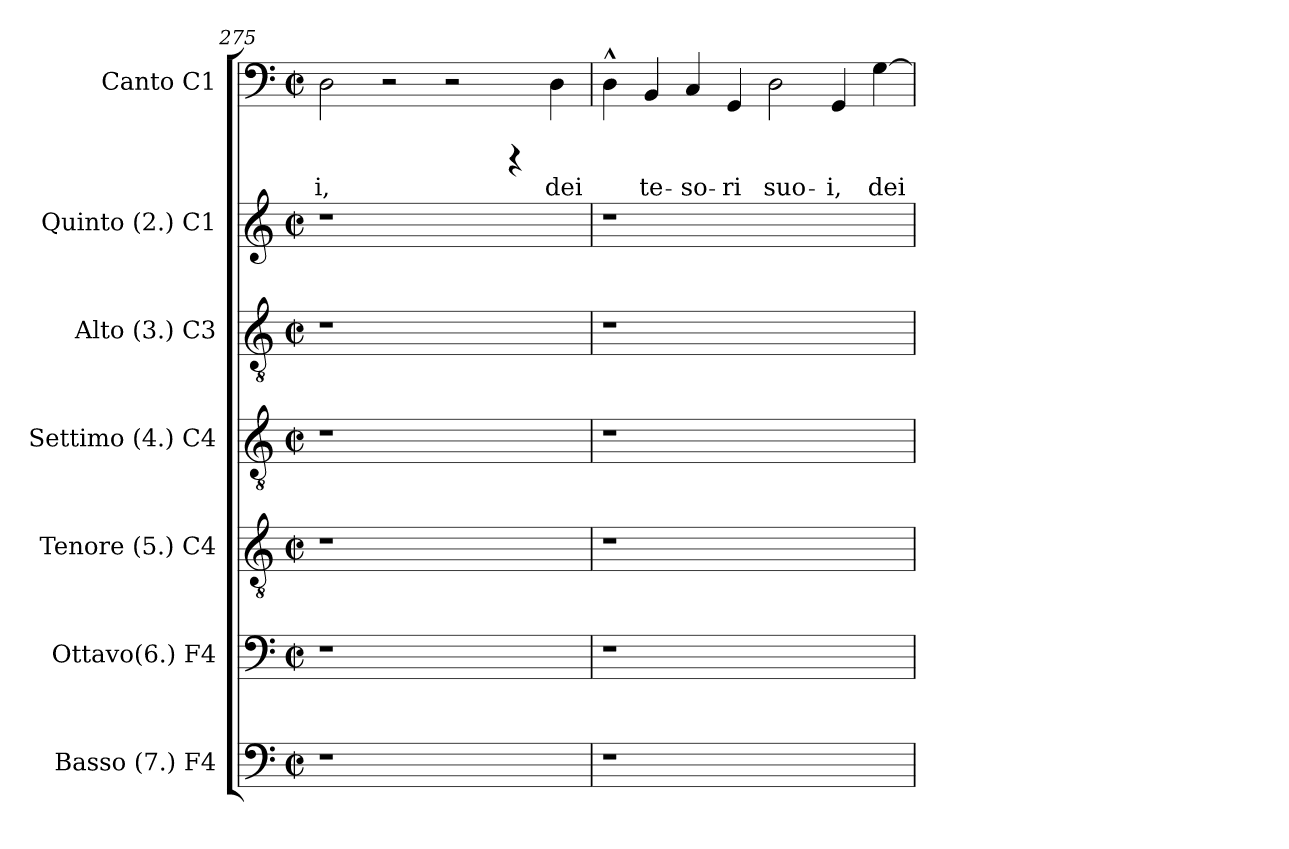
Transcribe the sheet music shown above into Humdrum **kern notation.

**kern	**kern	**kern	**kern	**kern	**kern	**kern	**text
*part7	*part6	*part5	*part4	*part3	*part2	*part1	*part1
*staff7	*staff6	*staff5	*staff4	*staff3	*staff2	*staff1	*staff1
*I"Basso (7.)  F4	*I"Ottavo(6.)  F4	*I"Tenore (5.)  C4	*I"Settimo (4.)  C4	*I"Alto (3.)  C3	*I"Quinto (2.)  C1	*I"Canto  C1	*
*	*	*I'T	*	*I'A	*	*I'C	*
*clefF4	*clefF4	*clefGv2	*clefGv2	*clefGv2	*clefG2	*clefF4	*
*k[]	*k[]	*k[]	*k[]	*k[]	*k[]	*k[]	*
*C:	*C:	*C:	*C:	*C:	*C:	*C:	*
*M2/2	*M2/2	*M2/2	*M2/2	*M2/2	*M2/2	*M2/2	*
*met(c|)	*met(c|)	*met(c|)	*met(c|)	*met(c|)	*met(c|)	*met(c|)	*
=275	=275	=275	=275	=275	=275	=275	=275
!	!	!	!	!	!	!	!LO:LY:b:cj
1r	1r	1r	1r	1r	1r	2D\	-i,
.	.	.	.	.	.	2r	.
1ryy	1ryy	1ryy	1ryy	1ryy	1ryy	2r	.
.	.	.	.	.	.	4rCCC	.
!	!	!	!	!	!	!	!LO:LY:b:cj
.	.	.	.	.	.	4D\	dei
!!LO:PB:g=z
=276	=276	=276	=276	=276	=276	=276	=276
!	!	!	!	!	!	!	!LO:LY:b:cj
1r	1r	1r	1r	1r	1r	4D^^>\	.
!	!	!	!	!	!	!	!LO:LY:b:cj
.	.	.	.	.	.	4BB/	te-
!	!	!	!	!	!	!	!LO:LY:b:cj
.	.	.	.	.	.	4C/	-so-
!	!	!	!	!	!	!	!LO:LY:b:cj
.	.	.	.	.	.	4GG/	-ri
!	!	!	!	!	!	!	!LO:LY:b:cj
1ryy	1ryy	1ryy	1ryy	1ryy	1ryy	2D\	suo-
!	!	!	!	!	!	!	!LO:LY:b:cj
.	.	.	.	.	.	4GG/	-i,
!	!	!	!	!	!	!	!LO:LY:b:cj
.	.	.	.	.	.	[>4G\	dei
=	=	=	=	=	=	=	=
*-	*-	*-	*-	*-	*-	*-	*-
